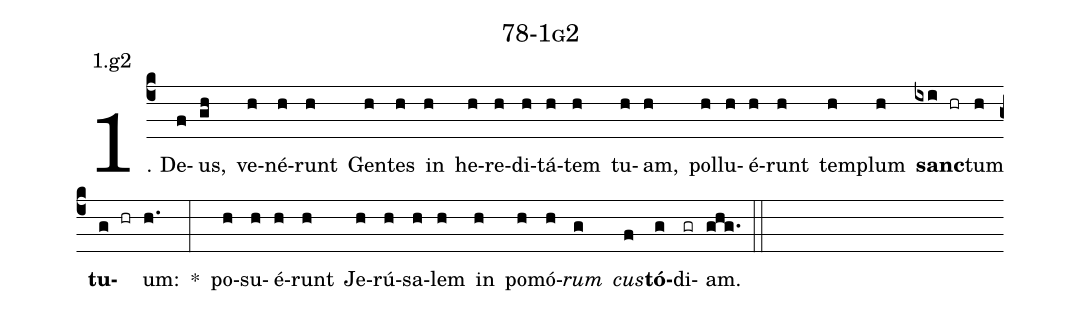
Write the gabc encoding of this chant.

name: 78-1g2;
annotation: 1.g2;
%%
(c4)1. De(f)us,(gh) ve(h)né(h)runt(h) Gen(h)tes(h) in(h) he(h)re(h)di(h)tá(h)tem(h) tu(h)am,(h) pol(h)lu(h)é(h)runt(h) tem(h)plum(h) <b>sanc</b>(ixi hr)tum(h) <b>tu</b>(g hr)um:(h.) *(:) po(h)su(h)é(h)runt(h) Je(h)rú(h)sa(h)lem(h) in(h) po(h)mó(h)<i>rum</i>(g) <i>cus</i>(f)<b>tó</b>(g)di(gr)am.(ghg.) (::)
